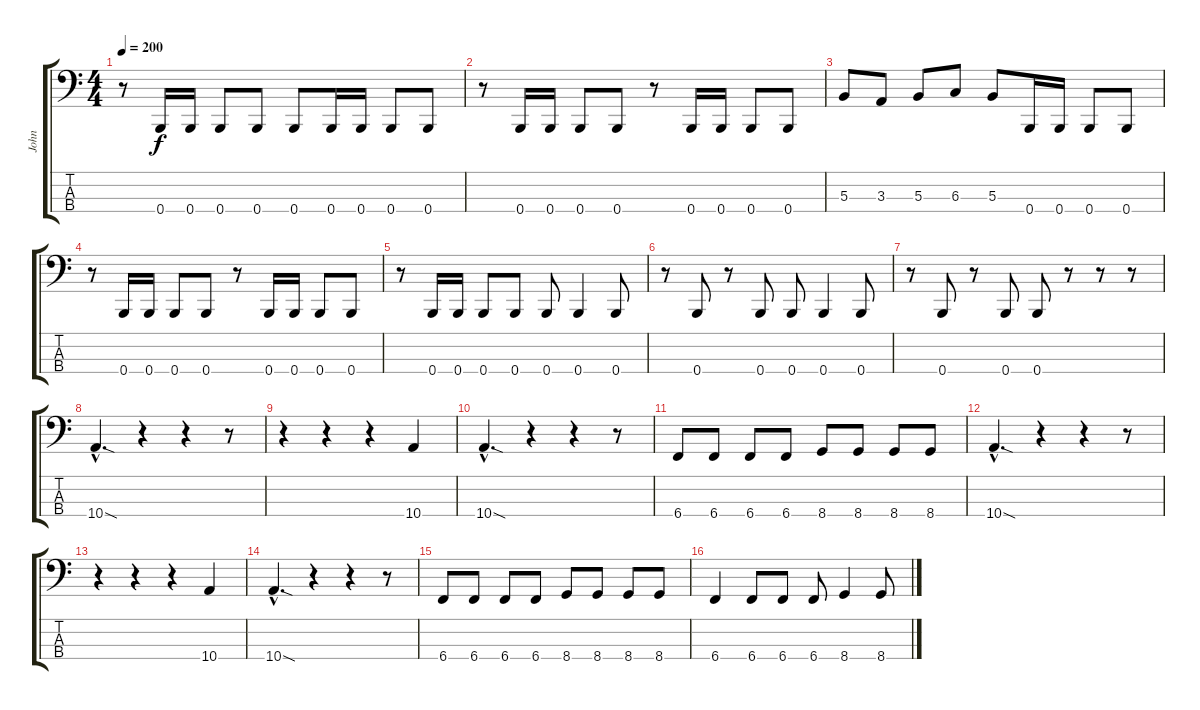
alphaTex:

\track ("John" "John") {instrument electricbassfinger}
\staff {score tabs}
\tuning (E2 B1 Gb1 B0) {hide}
\ts (4 4)
\tempo 200
\clef f4
\ks c
r.8{dy f} 0.4.16 0.4.16 0.4.8 0.4.8 0.4.8 0.4.16 0.4.16 0.4.8 0.4.8 |
r.8 0.4.16 0.4.16 0.4.8 0.4.8 r.8 0.4.16 0.4.16 0.4.8 0.4.8 |
5.3.8 3.3.8 5.3.8 6.3.8 5.3.8 0.4.16 0.4.16 0.4.8 0.4.8 |
r.8 0.4.16 0.4.16 0.4.8 0.4.8 r.8 0.4.16 0.4.16 0.4.8 0.4.8 |
r.8 0.4.16 0.4.16 0.4.8 0.4.8 0.4.8 0.4.4 0.4.8 |
r.8 0.4.8 r.8 0.4.8 0.4.8 0.4.4 0.4.8 |
r.8 0.4.8 r.8 0.4.8 0.4.8 r.8 r.8 r.8 |
10.4{sod hac}.4{d} r.4 r.4 r.8 |
r.4 r.4 r.4 10.4.4 |
10.4{sod hac}.4{d} r.4 r.4 r.8 |
6.4.8 6.4.8 6.4.8 6.4.8 8.4.8 8.4.8 8.4.8 8.4.8 |
10.4{sod hac}.4{d} r.4 r.4 r.8 |
r.4 r.4 r.4 10.4.4 |
10.4{sod hac}.4{d} r.4 r.4 r.8 |
6.4.8 6.4.8 6.4.8 6.4.8 8.4.8 8.4.8 8.4.8 8.4.8 |
6.4.4 6.4.8 6.4.8 6.4.8 8.4.4 8.4.8
